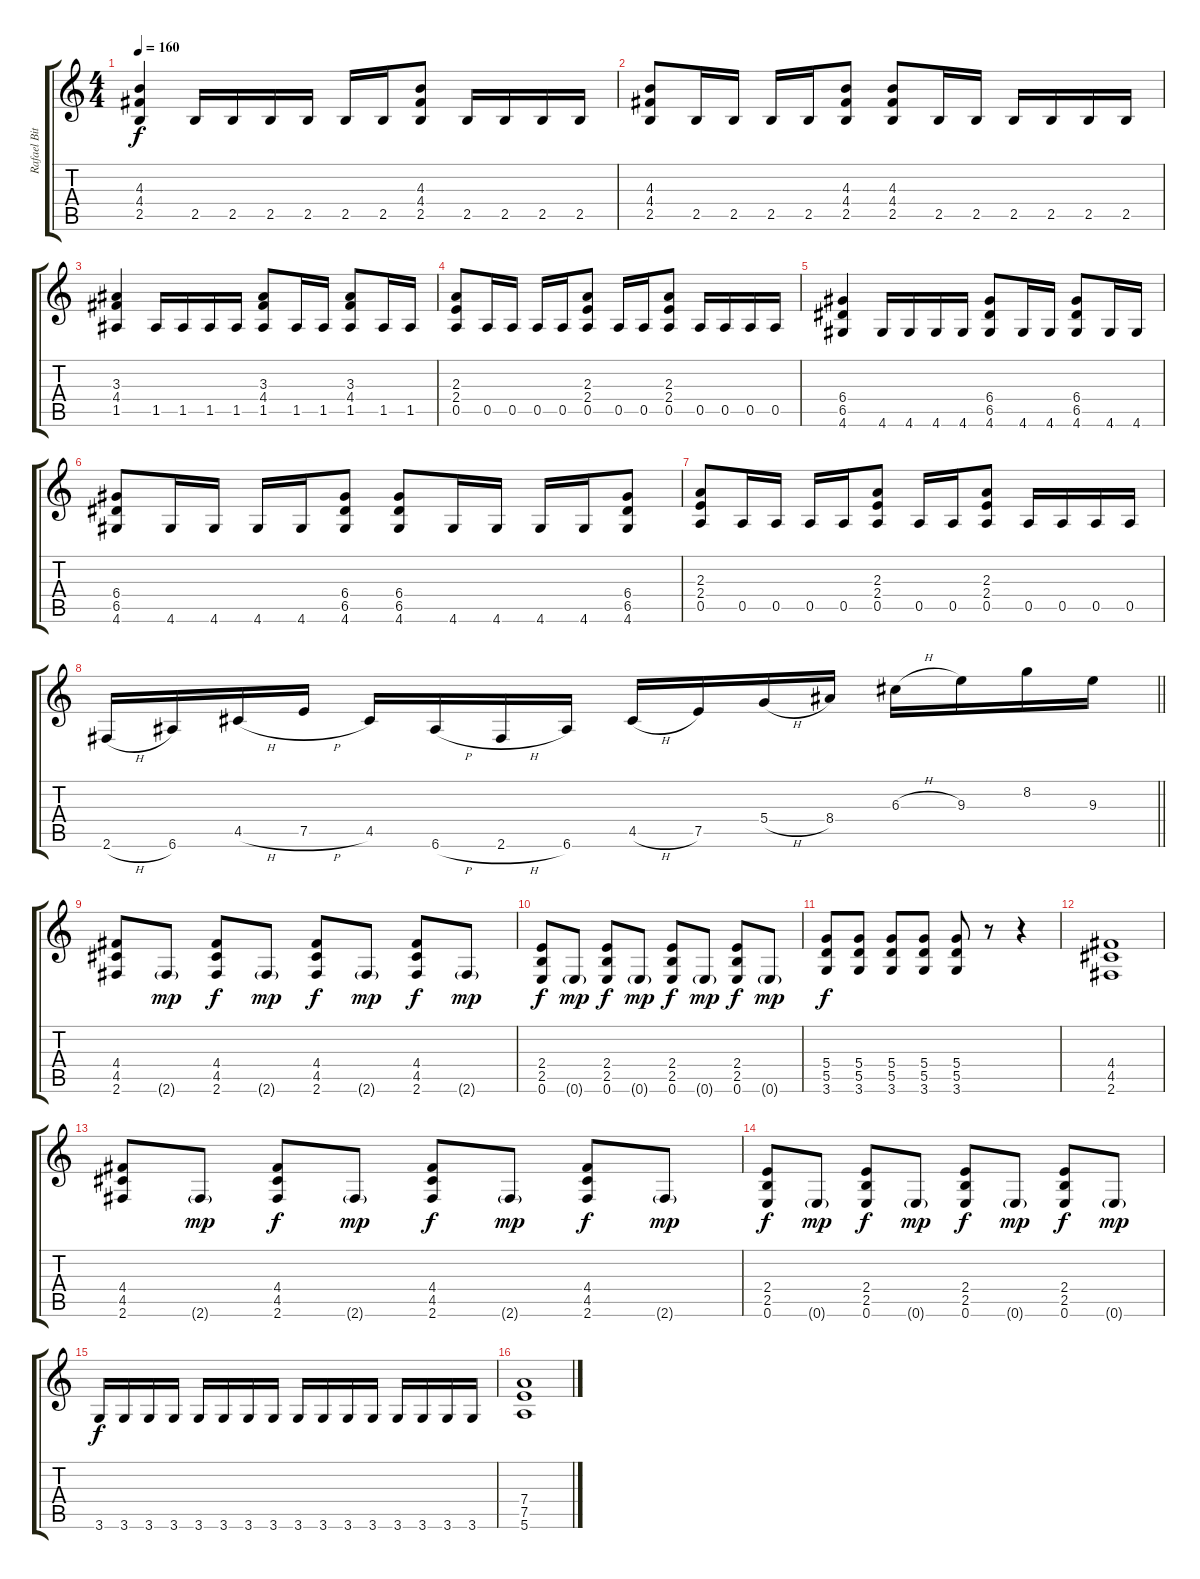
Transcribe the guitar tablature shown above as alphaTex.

\track ("Rafael Bittencourt" "Rafael Bit") {instrument distortionguitar}
\staff {score tabs}
\tuning (E4 B3 G3 D3 A2 E2) {hide}
\ts (4 4)
\tempo 160
\clef g2
\ks c
(4.3 4.4 2.5).4{dy f} 2.5.16 2.5.16 2.5.16 2.5.16 2.5.16 2.5.16 (4.3 4.4 2.5).8 2.5.16 2.5.16 2.5.16 2.5.16 |
(4.3 4.4 2.5).8 2.5.16 2.5.16 2.5.16 2.5.16 (4.3 4.4 2.5).8 (4.3 4.4 2.5).8 2.5.16 2.5.16 2.5.16 2.5.16 2.5.16 2.5.16 |
(3.3 4.4 1.5).4 1.5.16 1.5.16 1.5.16 1.5.16 (3.3 4.4 1.5).8 1.5.16 1.5.16 (3.3 4.4 1.5).8 1.5.16 1.5.16 |
(2.3 2.4 0.5).8 0.5.16 0.5.16 0.5.16 0.5.16 (2.3 2.4 0.5).8 0.5.16 0.5.16 (2.3 2.4 0.5).8 0.5.16 0.5.16 0.5.16 0.5.16 |
(6.4 6.5 4.6).4 4.6.16 4.6.16 4.6.16 4.6.16 (6.4 6.5 4.6).8 4.6.16 4.6.16 (6.4 6.5 4.6).8 4.6.16 4.6.16 |
(6.4 6.5 4.6).8 4.6.16 4.6.16 4.6.16 4.6.16 (6.4 6.5 4.6).8 (6.4 6.5 4.6).8 4.6.16 4.6.16 4.6.16 4.6.16 (6.4 6.5 4.6).8 |
(2.3 2.4 0.5).8 0.5.16 0.5.16 0.5.16 0.5.16 (2.3 2.4 0.5).8 0.5.16 0.5.16 (2.3 2.4 0.5).8 0.5.16 0.5.16 0.5.16 0.5.16 |
\barLineRight lightlight
2.6{h}.16 6.6.16 4.5{h}.16 7.5{h}.16 4.5.16 6.6{h}.16 2.6{h}.16 6.6.16 4.5{h}.16 7.5.16 5.4{h}.16 8.4.16 6.3{h}.16 9.3.16 8.2.16 9.3.16 |
(4.4 4.5 2.6).8 2.6{g}.8{dy mp} (4.4 4.5 2.6).8{dy f} 2.6{g}.8{dy mp} (4.4 4.5 2.6).8{dy f} 2.6{g}.8{dy mp} (4.4 4.5 2.6).8{dy f} 2.6{g}.8{dy mp} |
(2.4 2.5 0.6).8{dy f} 0.6{g}.8{dy mp} (2.4 2.5 0.6).8{dy f} 0.6{g}.8{dy mp} (2.4 2.5 0.6).8{dy f} 0.6{g}.8{dy mp} (2.4 2.5 0.6).8{dy f} 0.6{g}.8{dy mp} |
(5.4 5.5 3.6).8{dy f} (5.4 5.5 3.6).8 (5.4 5.5 3.6).8 (5.4 5.5 3.6).8 (5.4 5.5 3.6).8 r.8 r.4 |
(4.4 4.5 2.6).1 |
(4.4 4.5 2.6).8 2.6{g}.8{dy mp} (4.4 4.5 2.6).8{dy f} 2.6{g}.8{dy mp} (4.4 4.5 2.6).8{dy f} 2.6{g}.8{dy mp} (4.4 4.5 2.6).8{dy f} 2.6{g}.8{dy mp} |
(2.4 2.5 0.6).8{dy f} 0.6{g}.8{dy mp} (2.4 2.5 0.6).8{dy f} 0.6{g}.8{dy mp} (2.4 2.5 0.6).8{dy f} 0.6{g}.8{dy mp} (2.4 2.5 0.6).8{dy f} 0.6{g}.8{dy mp} |
3.6.16{dy f} 3.6.16 3.6.16 3.6.16 3.6.16 3.6.16 3.6.16 3.6.16 3.6.16 3.6.16 3.6.16 3.6.16 3.6.16 3.6.16 3.6.16 3.6.16 |
(7.4 7.5 5.6).1
